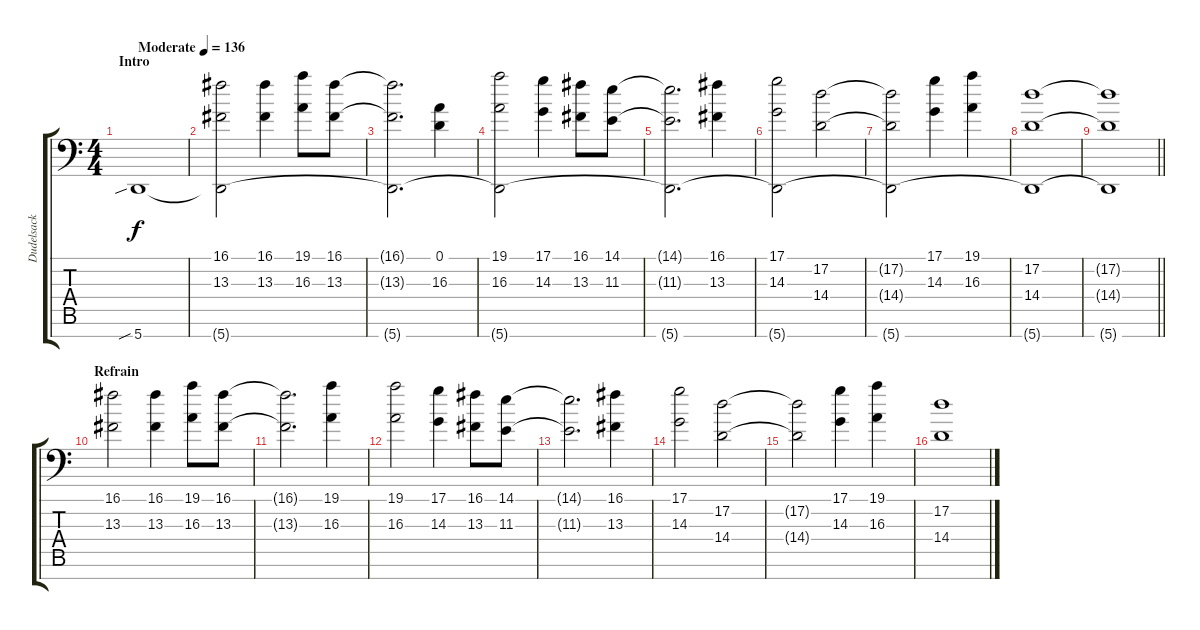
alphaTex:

\track ("Dudelsack" "Dudelsack") {instrument fiddle}
\staff {score tabs}
\tuning (D4 A3 F3 C3 G2 D2 A1) {hide}
\ts (4 4)
\section ("" "Intro")
\tempo (136 "Moderate")
\clef f4
\ks c
5.7{sib}.1{dy f instrument fiddle} |
(16.1 13.3 5.7{t}).2 (16.1 13.3).4 (19.1 16.3).8 (16.1 13.3).8 |
(16.1{t} 13.3{t} 5.7{t}).2{d} (0.1 16.3).4 |
(19.1 16.3 5.7{t}).2 (17.1 14.3).4 (16.1 13.3).8 (14.1 11.3).8 |
(14.1{t} 11.3{t} 5.7{t}).2{d} (16.1 13.3).4 |
(17.1 14.3 5.7{t}).2 (17.2 14.4).2 |
(17.2{t} 14.4{t} 5.7{t}).2 (17.1 14.3).4 (19.1 16.3).4 |
(17.2 14.4 5.7{t}).1 |
\barLineRight lightlight
(17.2{t} 14.4{t} 5.7{t}).1 |
\section ("" "Refrain")
(16.1 13.3).2 (16.1 13.3).4 (19.1 16.3).8 (16.1 13.3).8 |
(16.1{t} 13.3{t}).2{d} (19.1 16.3).4 |
(19.1 16.3).2 (17.1 14.3).4 (16.1 13.3).8 (14.1 11.3).8 |
(14.1{t} 11.3{t}).2{d} (16.1 13.3).4 |
(17.1 14.3).2 (17.2 14.4).2 |
(17.2{t} 14.4{t}).2 (17.1 14.3).4 (19.1 16.3).4 |
(17.2 14.4).1
